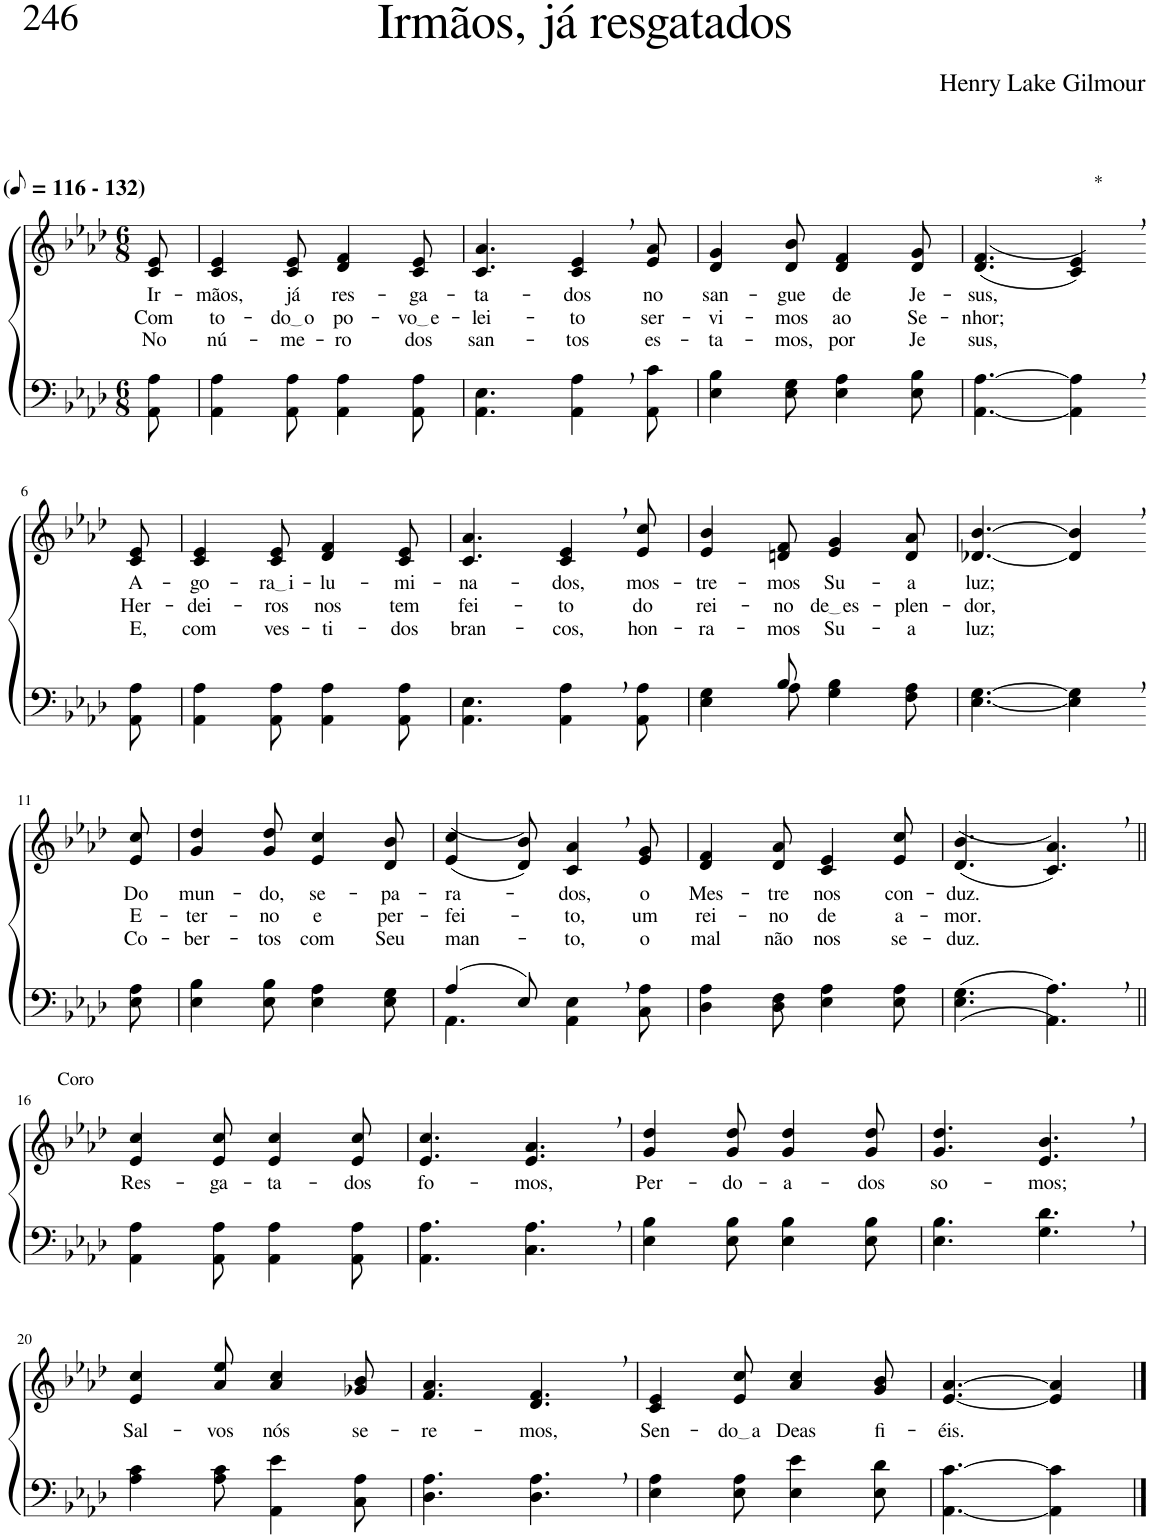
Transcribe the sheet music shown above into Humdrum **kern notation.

**kern	**kern	**text	**text	**text
*part2	*part1	*part1	*part1	*part1
*staff2	*staff1	*staff1	*staff1	*staff1
*I"Parte III e IV	*I"Parte I e II	*	*	*
*clefF4	*clefG2	*	*	*
*k[b-e-a-d-]	*k[b-e-a-d-]	*	*	*
*M6/8	*M6/8	*	*	*
*MM58	*MM58	*	*	*
=1	=1	=1	=1	=1
!	!LO:TX:a:B:t=(	!	!	!
!	!LO:TX:a:B:t=- 132)	!	!	!
!	!	!LO:LY:b	!LO:LY:b	!LO:LY:b
8AA-\ 8A-\	8c/ 8e-/	Ir-	Com	No
=2	=2	=2	=2	=2
!	!	!LO:LY:b	!LO:LY:b	!LO:LY:b
4AA-\ 4A-\	4c/ 4e-/	-mãos,	to-	nú-
!	!	!LO:LY:b	!LO:LY:b	!LO:LY:b
8AA-\ 8A-\	8c/ 8e-/	já	do o	-me-
!	!	!LO:LY:b	!LO:LY:b	!LO:LY:b
4AA-\ 4A-\	4d-/ 4f/	res-	po-	-ro
!	!	!LO:LY:b	!LO:LY:b	!LO:LY:b
8AA-\ 8A-\	8c/ 8e-/	-ga-	vo e	dos
=3	=3	=3	=3	=3
!	!	!LO:LY:b	!LO:LY:b	!LO:LY:b
4.AA-\ 4.E-\	4.c/ 4.a-/	-ta-	-lei-	san-
!	!	!LO:LY:b	!LO:LY:b	!LO:LY:b
4AA-\, 4A-\,	4c/, 4e-/,	-dos	-to	-tos
!	!	!LO:LY:b	!LO:LY:b	!LO:LY:b
8AA-\ 8c\	8e-/ 8a-/	no	ser-	es-
=4	=4	=4	=4	=4
!	!	!LO:LY:b	!LO:LY:b	!LO:LY:b
4E-\ 4B-\	4d-/ 4g/	san-	-vi-	-ta-
!	!	!LO:LY:b	!LO:LY:b	!LO:LY:b
8E-\ 8G\	8d-/ 8b-/	-gue	-mos	-mos,
!	!	!LO:LY:b	!LO:LY:b	!LO:LY:b
4E-\ 4A-\	4d-/ 4f/	de	ao	por
!	!	!LO:LY:b	!LO:LY:b	!LO:LY:b
8E-\ 8B-\	8d-/ 8g/	Je-	Se-	Je
=5	=5	=5	=5	=5
!	!	!LO:LY:b	!LO:LY:b	!LO:LY:b
[4.AA-\ [4.A-\	((4.d-/ 4.f/	-sus,	-nhor;	sus,
!	!LO:TX:a:t=*	!	!	!
4AA-\], 4A-\],	4c/, 4e-/,))	.	.	.
!!LO:LB:g=z
=6-	=6-	=6-	=6-	=6-
!	!	!LO:LY:b	!LO:LY:b	!LO:LY:b
8AA-\ 8A-\	8c/ 8e-/	A-	Her-	E,
=7	=7	=7	=7	=7
!	!	!LO:LY:b	!LO:LY:b	!LO:LY:b
4AA-\ 4A-\	4c/ 4e-/	-go-	-dei-	com
!	!	!LO:LY:b	!LO:LY:b	!LO:LY:b
8AA-\ 8A-\	8c/ 8e-/	ra i	-ros	ves-
!	!	!LO:LY:b	!LO:LY:b	!LO:LY:b
4AA-\ 4A-\	4d-/ 4f/	-lu-	nos	-ti-
!	!	!LO:LY:b	!LO:LY:b	!LO:LY:b
8AA-\ 8A-\	8c/ 8e-/	-mi-	tem	-dos
=8	=8	=8	=8	=8
!	!	!LO:LY:b	!LO:LY:b	!LO:LY:b
4.AA-\ 4.E-\	4.c/ 4.a-/	-na-	fei-	bran-
!	!	!LO:LY:b	!LO:LY:b	!LO:LY:b
4AA-\, 4A-\,	4c/, 4e-/,	-dos,	-to	-cos,
!	!	!LO:LY:b	!LO:LY:b	!LO:LY:b
8AA-\ 8A-\	8e-/ 8cc/	mos-	do	hon-
=9	=9	=9	=9	=9
*^	*	*	*	*
!	!	!	!LO:LY:b	!LO:LY:b	!LO:LY:b
4ryy	4E-\ 4G\	4e-/ 4b-/	-tre-	rei-	-ra-
!	!	!	!LO:LY:b	!LO:LY:b	!LO:LY:b
8B-/	8A-\	8dn/ 8f/	-mos	-no	-mos
!	!	!	!LO:LY:b	!LO:LY:b	!LO:LY:b
4.ryy	4G\ 4B-\	4e-/ 4g/	Su-	de es	Su-
!	!	!	!LO:LY:b	!LO:LY:b	!LO:LY:b
.	8F\ 8A-\	8d/ 8a-/	-a	-plen-	-a
=10	=10	=10	=10	=10	=10
!	!	!	!LO:LY:b	!LO:LY:b	!LO:LY:b
*v	*v	*	*	*	*
[4.E-\ [4.G\	[4.d-X/ [4.b-/	luz;	-dor,	luz;
4E-\], 4G\],	4d-/], 4b-/],	.	.	.
!!LO:LB:g=z
=11-	=11-	=11-	=11-	=11-
!	!	!LO:LY:b	!LO:LY:b	!LO:LY:b
8E-\ 8A-\	8e-/ 8cc/	Do	E-	Co-
=12	=12	=12	=12	=12
!	!	!LO:LY:b	!LO:LY:b	!LO:LY:b
4E-\ 4B-\	4g/ 4dd-/	mun-	-ter-	-ber-
!	!	!LO:LY:b	!LO:LY:b	!LO:LY:b
8E-\ 8B-\	8g/ 8dd-/	-do,	-no	-tos
!	!	!LO:LY:b	!LO:LY:b	!LO:LY:b
4E-\ 4A-\	4e-/ 4cc/	se-	e	com
!	!	!LO:LY:b	!LO:LY:b	!LO:LY:b
8E-\ 8G\	8d-/ 8b-/	-pa-	per-	Seu
=13	=13	=13	=13	=13
*^	*	*	*	*
!	!	!	!LO:LY:b	!LO:LY:b	!LO:LY:b
(4A-/	4.AA-\	((4e-/ 4cc/	-ra-	-fei-	man-
8E-/)	.	8d-/ 8b-/))	.	.	.
!	!	!	!LO:LY:b	!LO:LY:b	!LO:LY:b
4AA-\, 4E-\,	4.ryy	4c/, 4a-/,	dos,	to,	to,
!	!	!	!LO:LY:b	!LO:LY:b	!LO:LY:b
8C\ 8A-\	.	8e-/ 8g/	o	um	o
*v	*v	*	*	*	*
=14	=14	=14	=14	=14
!	!	!LO:LY:b	!LO:LY:b	!LO:LY:b
4D-\ 4A-\	4d-/ 4f/	Mes-	rei-	mal
!	!	!LO:LY:b	!LO:LY:b	!LO:LY:b
8D-\ 8F\	8d-/ 8a-/	-tre	-no	não
!	!	!LO:LY:b	!LO:LY:b	!LO:LY:b
4E-\ 4A-\	4c/ 4e-/	nos	de	nos
!	!	!LO:LY:b	!LO:LY:b	!LO:LY:b
8E-\ 8A-\	8e-/ 8cc/	con-	a-	se-
=15	=15	=15	=15	=15
!	!	!LO:LY:b	!LO:LY:b	!LO:LY:b
((4.E-\ 4.G\	((4.d-/ 4.b-/	-duz.	-mor.	-duz.
4.AA-\, 4.A-\,))	4.c/, 4.a-/,))	.	.	.
!!LO:LB:g=z
=16||	=16||	=16||	=16||	=16||
!	!LO:TX:a:t=Coro	!	!	!
!	!	!LO:LY:b	!	!
4AA-\ 4A-\	4e-/ 4cc/	Res-	.	.
!	!	!LO:LY:b	!	!
8AA-\ 8A-\	8e-/ 8cc/	-ga-	.	.
!	!	!LO:LY:b	!	!
4AA-\ 4A-\	4e-/ 4cc/	-ta-	.	.
!	!	!LO:LY:b	!	!
8AA-\ 8A-\	8e-/ 8cc/	-dos	.	.
=17	=17	=17	=17	=17
!	!	!LO:LY:b	!	!
4.AA-\ 4.A-\	4.e-/ 4.cc/	fo-	.	.
!	!	!LO:LY:b	!	!
4.C\, 4.A-\,	4.e-/, 4.a-/,	-mos,	.	.
=18	=18	=18	=18	=18
!	!	!LO:LY:b	!	!
4E-\ 4B-\	4g/ 4dd-/	Per-	.	.
!	!	!LO:LY:b	!	!
8E-\ 8B-\	8g/ 8dd-/	-do-	.	.
!	!	!LO:LY:b	!	!
4E-\ 4B-\	4g/ 4dd-/	-a-	.	.
!	!	!LO:LY:b	!	!
8E-\ 8B-\	8g/ 8dd-/	-dos	.	.
=19	=19	=19	=19	=19
!	!	!LO:LY:b	!	!
4.E-\ 4.B-\	4.g/ 4.dd-/	so-	.	.
!	!	!LO:LY:b	!	!
4.G\, 4.d-\,	4.e-/, 4.b-/,	-mos;	.	.
!!LO:LB:g=z
=20	=20	=20	=20	=20
!	!	!LO:LY:b	!	!
4A-\ 4c\	4e-/ 4cc/	Sal-	.	.
!	!	!LO:LY:b	!	!
8A-\ 8c\	8a-/ 8ee-/	-vos	.	.
!	!	!LO:LY:b	!	!
4AA-\ 4e-\	4a-/ 4cc/	nós	.	.
!	!	!LO:LY:b	!	!
8C\ 8A-\	8g-X/ 8b-/	se-	.	.
=21	=21	=21	=21	=21
!	!	!LO:LY:b	!	!
4.D-\ 4.A-\	4.f/ 4.a-/	-re-	.	.
!	!	!LO:LY:b	!	!
4.D-\, 4.A-\,	4.d-/, 4.f/,	-mos,	.	.
=22	=22	=22	=22	=22
!	!	!LO:LY:b	!	!
4E-\ 4A-\	4c/ 4e-/	Sen-	.	.
!	!	!LO:LY:b	!	!
8E-\ 8A-\	8e-/ 8cc/	do a	.	.
!	!	!LO:LY:b	!	!
4E-\ 4e-\	4a-/ 4cc/	Deas	.	.
!	!	!LO:LY:b	!	!
8E-\ 8d-\	8g/ 8b-/	fi-	.	.
=23	=23	=23	=23	=23
!	!	!LO:LY:b	!	!
[4.AA-\ [4.c\	[4.e-/ [4.a-/	-éis.	.	.
4AA-\] 4c\]	4e-/] 4a-/]	.	.	.
==	==	==	==	==
*-	*-	*-	*-	*-
